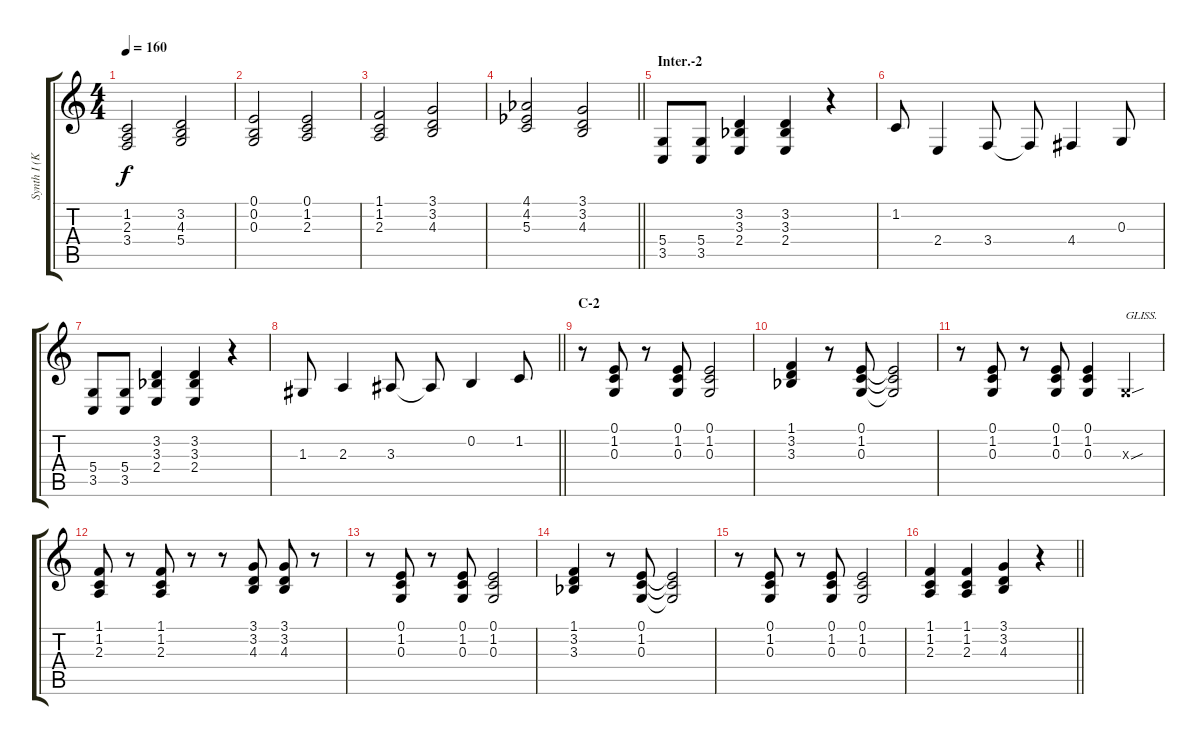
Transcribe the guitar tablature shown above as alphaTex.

\track ("Synth I (Kotobuki Tsumugi)" "Synth I (K") {instrument drawbarorgan}
\staff {score tabs}
\tuning (E4 B3 G3 D3 A2 E2) {hide}
\ts (4 4)
\tempo 160
\clef g2
\ks c
(1.2 2.3 3.4).2{dy f} (3.2 4.3 5.4).2 |
(0.1 0.2 0.3).2 (0.1 1.2 2.3).2 |
(1.1 1.2 2.3).2 (3.1 3.2 4.3).2 |
\barLineRight lightlight
(4.1{acc b} 4.2{acc b} 5.3).2 (3.1 3.2 4.3).2 |
\section ("" "Inter.-2")
(5.4 3.5).8 (5.4 3.5).8 (3.2 3.3{acc b} 2.4).4 (3.2 3.3{acc b} 2.4).4 r.4 |
1.2.8 2.4.4 3.4.8 3.4{t}.8 4.4.4 0.3.8 |
(5.4 3.5).8 (5.4 3.5).8 (3.2 3.3{acc b} 2.4).4 (3.2 3.3{acc b} 2.4).4 r.4 |
\barLineRight lightlight
1.3.8 2.3.4 3.3.8 3.3{t}.8 0.2.4 1.2.8 |
\section ("" "C-2")
r.8 (0.1 1.2 0.3).8 r.8 (0.1 1.2 0.3).8 (0.1 1.2 0.3).2 |
(1.1 3.2 3.3{acc b}).4 r.8 (0.1 1.2 0.3).8 (0.1{t} 1.2{t} 0.3{t}).2 |
r.8 (0.1 1.2 0.3).8 r.8 (0.1 1.2 0.3).8 (0.1 1.2 0.3).4 0.3{sou x}.4{txt "GLISS."} |
(1.1 1.2 2.3).8 r.8 (1.1 1.2 2.3).8 r.8 r.8 (3.1 3.2 4.3).8 (3.1 3.2 4.3).8 r.8 |
r.8 (0.1 1.2 0.3).8 r.8 (0.1 1.2 0.3).8 (0.1 1.2 0.3).2 |
(1.1 3.2 3.3{acc b}).4 r.8 (0.1 1.2 0.3).8 (0.1{t} 1.2{t} 0.3{t}).2 |
r.8 (0.1 1.2 0.3).8 r.8 (0.1 1.2 0.3).8 (0.1 1.2 0.3).2 |
\barLineRight lightlight
(1.1 1.2 2.3).4 (1.1 1.2 2.3).4 (3.1 3.2 4.3).4 r.4
